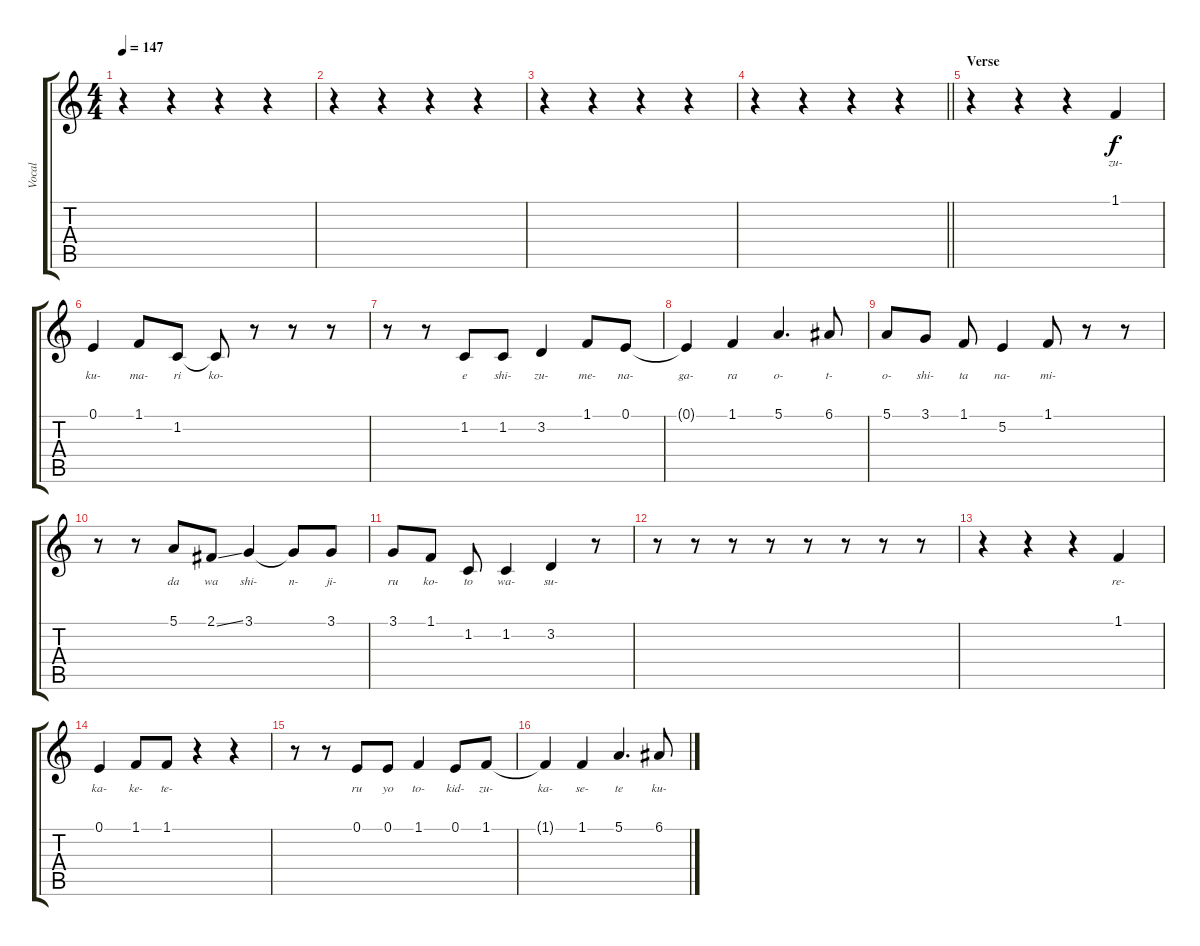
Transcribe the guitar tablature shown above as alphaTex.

\track ("Vocal" "Vocal") {instrument clarinet}
\staff {score tabs}
\tuning (E4 B3 G3 D3 A2 E2) {hide}
\ts (4 4)
\tempo 147
\clef g2
\ks c
r.4{dy f} r.4 r.4 r.4 |
r.4 r.4 r.4 r.4 |
r.4 r.4 r.4 r.4 |
\barLineRight lightlight
r.4 r.4 r.4 r.4 |
\section ("" "Verse")
r.4 r.4 r.4 1.1.4{lyrics (0 "zu-") lyrics (1 "") lyrics (2 "") lyrics (3 "") lyrics (4 "")} |
0.1.4{lyrics (0 "ku-") lyrics (1 "") lyrics (2 "") lyrics (3 "") lyrics (4 "")} 1.1.8{lyrics (0 "ma-") lyrics (1 "") lyrics (2 "") lyrics (3 "") lyrics (4 "")} 1.2.8{lyrics (0 "ri") lyrics (1 "") lyrics (2 "") lyrics (3 "") lyrics (4 "")} 1.2{t}.8{lyrics (0 "ko-") lyrics (1 "") lyrics (2 "") lyrics (3 "") lyrics (4 "")} r.8 r.8 r.8 |
r.8 r.8 1.2.8{lyrics (0 "e") lyrics (1 "") lyrics (2 "") lyrics (3 "") lyrics (4 "")} 1.2.8{lyrics (0 "shi-") lyrics (1 "") lyrics (2 "") lyrics (3 "") lyrics (4 "")} 3.2.4{lyrics (0 "zu-") lyrics (1 "") lyrics (2 "") lyrics (3 "") lyrics (4 "")} 1.1.8{lyrics (0 "me-") lyrics (1 "") lyrics (2 "") lyrics (3 "") lyrics (4 "")} 0.1.8{lyrics (0 "na-") lyrics (1 "") lyrics (2 "") lyrics (3 "") lyrics (4 "")} |
0.1{t}.4{lyrics (0 "ga-") lyrics (1 "") lyrics (2 "") lyrics (3 "") lyrics (4 "")} 1.1.4{lyrics (0 "ra") lyrics (1 "") lyrics (2 "") lyrics (3 "") lyrics (4 "")} 5.1.4{d lyrics (0 "o-") lyrics (1 "") lyrics (2 "") lyrics (3 "") lyrics (4 "")} 6.1.8{lyrics (0 "t-") lyrics (1 "") lyrics (2 "") lyrics (3 "") lyrics (4 "")} |
5.1.8{lyrics (0 "o-") lyrics (1 "") lyrics (2 "") lyrics (3 "") lyrics (4 "")} 3.1.8{lyrics (0 "shi-") lyrics (1 "") lyrics (2 "") lyrics (3 "") lyrics (4 "")} 1.1.8{lyrics (0 "ta") lyrics (1 "") lyrics (2 "") lyrics (3 "") lyrics (4 "")} 5.2.4{lyrics (0 "na-") lyrics (1 "") lyrics (2 "") lyrics (3 "") lyrics (4 "")} 1.1.8{lyrics (0 "mi-") lyrics (1 "") lyrics (2 "") lyrics (3 "") lyrics (4 "")} r.8 r.8 |
r.8 r.8 5.1.8{lyrics (0 "da") lyrics (1 "") lyrics (2 "") lyrics (3 "") lyrics (4 "")} 2.1{ss}.8{lyrics (0 "wa") lyrics (1 "") lyrics (2 "") lyrics (3 "") lyrics (4 "")} 3.1.4{lyrics (0 "shi-") lyrics (1 "") lyrics (2 "") lyrics (3 "") lyrics (4 "")} 3.1{t}.8{lyrics (0 "n-") lyrics (1 "") lyrics (2 "") lyrics (3 "") lyrics (4 "")} 3.1.8{lyrics (0 "ji-") lyrics (1 "") lyrics (2 "") lyrics (3 "") lyrics (4 "")} |
3.1.8{lyrics (0 "ru") lyrics (1 "") lyrics (2 "") lyrics (3 "") lyrics (4 "")} 1.1.8{lyrics (0 "ko-") lyrics (1 "") lyrics (2 "") lyrics (3 "") lyrics (4 "")} 1.2.8{lyrics (0 "to") lyrics (1 "") lyrics (2 "") lyrics (3 "") lyrics (4 "")} 1.2.4{lyrics (0 "wa-") lyrics (1 "") lyrics (2 "") lyrics (3 "") lyrics (4 "")} 3.2.4{lyrics (0 "su-") lyrics (1 "") lyrics (2 "") lyrics (3 "") lyrics (4 "")} r.8 |
r.8 r.8 r.8 r.8 r.8 r.8 r.8 r.8 |
r.4 r.4 r.4 1.1.4{lyrics (0 "re-") lyrics (1 "") lyrics (2 "") lyrics (3 "") lyrics (4 "")} |
0.1.4{lyrics (0 "ka-") lyrics (1 "") lyrics (2 "") lyrics (3 "") lyrics (4 "")} 1.1.8{lyrics (0 "ke-") lyrics (1 "") lyrics (2 "") lyrics (3 "") lyrics (4 "")} 1.1.8{lyrics (0 "te-") lyrics (1 "") lyrics (2 "") lyrics (3 "") lyrics (4 "")} r.4 r.4 |
r.8 r.8 0.1.8{lyrics (0 "ru") lyrics (1 "") lyrics (2 "") lyrics (3 "") lyrics (4 "")} 0.1.8{lyrics (0 "yo") lyrics (1 "") lyrics (2 "") lyrics (3 "") lyrics (4 "")} 1.1.4{lyrics (0 "to-") lyrics (1 "") lyrics (2 "") lyrics (3 "") lyrics (4 "")} 0.1.8{lyrics (0 "kid-") lyrics (1 "") lyrics (2 "") lyrics (3 "") lyrics (4 "")} 1.1.8{lyrics (0 "zu-") lyrics (1 "") lyrics (2 "") lyrics (3 "") lyrics (4 "")} |
1.1{t}.4{lyrics (0 "ka-") lyrics (1 "") lyrics (2 "") lyrics (3 "") lyrics (4 "")} 1.1.4{lyrics (0 "se-") lyrics (1 "") lyrics (2 "") lyrics (3 "") lyrics (4 "")} 5.1.4{d lyrics (0 "te") lyrics (1 "") lyrics (2 "") lyrics (3 "") lyrics (4 "")} 6.1.8{lyrics (0 "ku-") lyrics (1 "") lyrics (2 "") lyrics (3 "") lyrics (4 "")}
